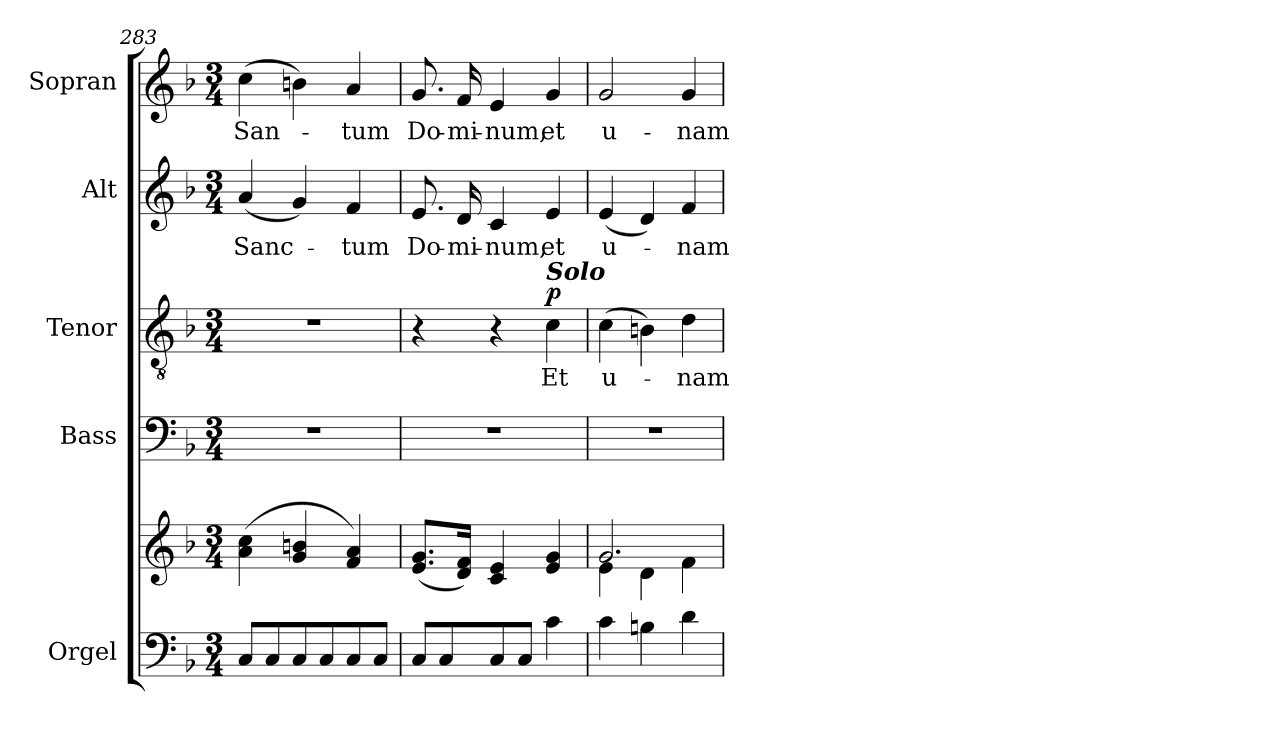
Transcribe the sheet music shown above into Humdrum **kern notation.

**kern	**kern	**kern	**kern	**text	**dynam	**kern	**text	**kern	**text
*part5	*part5	*part4	*part3	*part3	*part3	*part2	*part2	*part1	*part1
*staff6	*staff5	*staff4	*staff3	*staff3	*staff3	*staff2	*staff2	*staff1	*staff1
*I"Orgel	*	*I"Bass	*I"Tenor	*	*	*I"Alt	*	*I"Sopran	*
*I'Org.	*	*I'B.	*I'T.	*	*	*I'A.	*	*I'S.	*
*clefF4	*clefG2	*clefF4	*clefGv2	*	*	*clefG2	*	*clefG2	*
*k[b-]	*k[b-]	*k[b-]	*k[b-]	*	*	*k[b-]	*	*k[b-]	*
*F:	*F:	*F:	*F:	*	*	*F:	*	*F:	*
*M3/4	*M3/4	*M3/4	*M3/4	*	*	*M3/4	*	*M3/4	*
=283	=283	=283	=283	=283	=283	=283	=283	=283	=283
!	!	!	!	!	!	!	!LO:LY:b	!	!LO:LY:b
8C/L	(>4a\ 4cc\	2.r	2.r	.	.	(<4a/	Sanc-	(>4cc\	San-
8C/	.	.	.	.	.	.	.	.	.
8C/	4g/ 4bn/	.	.	.	.	4g/)	.	4bn\)	.
8C/	.	.	.	.	.	.	.	.	.
!	!	!	!	!	!	!	!LO:LY:b	!	!LO:LY:b
8C/	4f/ 4a/)	.	.	.	.	4f/	-tum	4a/	-tum
8C/J	.	.	.	.	.	.	.	.	.
=284	=284	=284	=284	=284	=284	=284	=284	=284	=284
!	!	!	!	!	!	!	!LO:LY:b	!	!LO:LY:b
8C/L	(<8.e/ 8.g/L	2.r	4r	.	.	8.e/	Do-	8.g/	Do-
8C/	.	.	.	.	.	.	.	.	.
!	!	!	!	!	!	!	!LO:LY:b	!	!LO:LY:b
.	16d/ 16f/Jk)	.	.	.	.	16d/	-mi-	16f/	-mi-
!	!	!	!	!	!	!	!LO:LY:b	!	!LO:LY:b
8C/	4c/ 4e/	.	4r	.	.	4c/	-num,	4e/	-num,
8C/J	.	.	.	.	.	.	.	.	.
!	!	!	!LO:TX:a:Bi:t=Solo	!	!	!	!	!	!
!	!	!	!	!LO:LY:b	!LO:DY:a	!	!LO:LY:b	!	!LO:LY:b
4c\	4e/ 4g/	.	4c\	Et	p	4e/	et	4g/	et
=285	=285	=285	=285	=285	=285	=285	=285	=285	=285
*	*^	*	*	*	*	*	*	*	*
!	!	!	!	!	!LO:LY:b	!	!	!LO:LY:b	!	!LO:LY:b
4c\	2.g/	4e\	2.r	(>4c\	u-	.	(<4e/	u-	2g/	u-
4Bn\	.	4d\	.	4Bn\)	.	.	4d/)	.	.	.
!	!	!	!	!	!LO:LY:b	!	!	!LO:LY:b	!	!LO:LY:b
4d\	.	4f\	.	4d\	-nam	.	4f/	-nam	4g/	-nam
*	*v	*v	*	*	*	*	*	*	*	*
=	=	=	=	=	=	=	=	=	=
*-	*-	*-	*-	*-	*-	*-	*-	*-	*-
